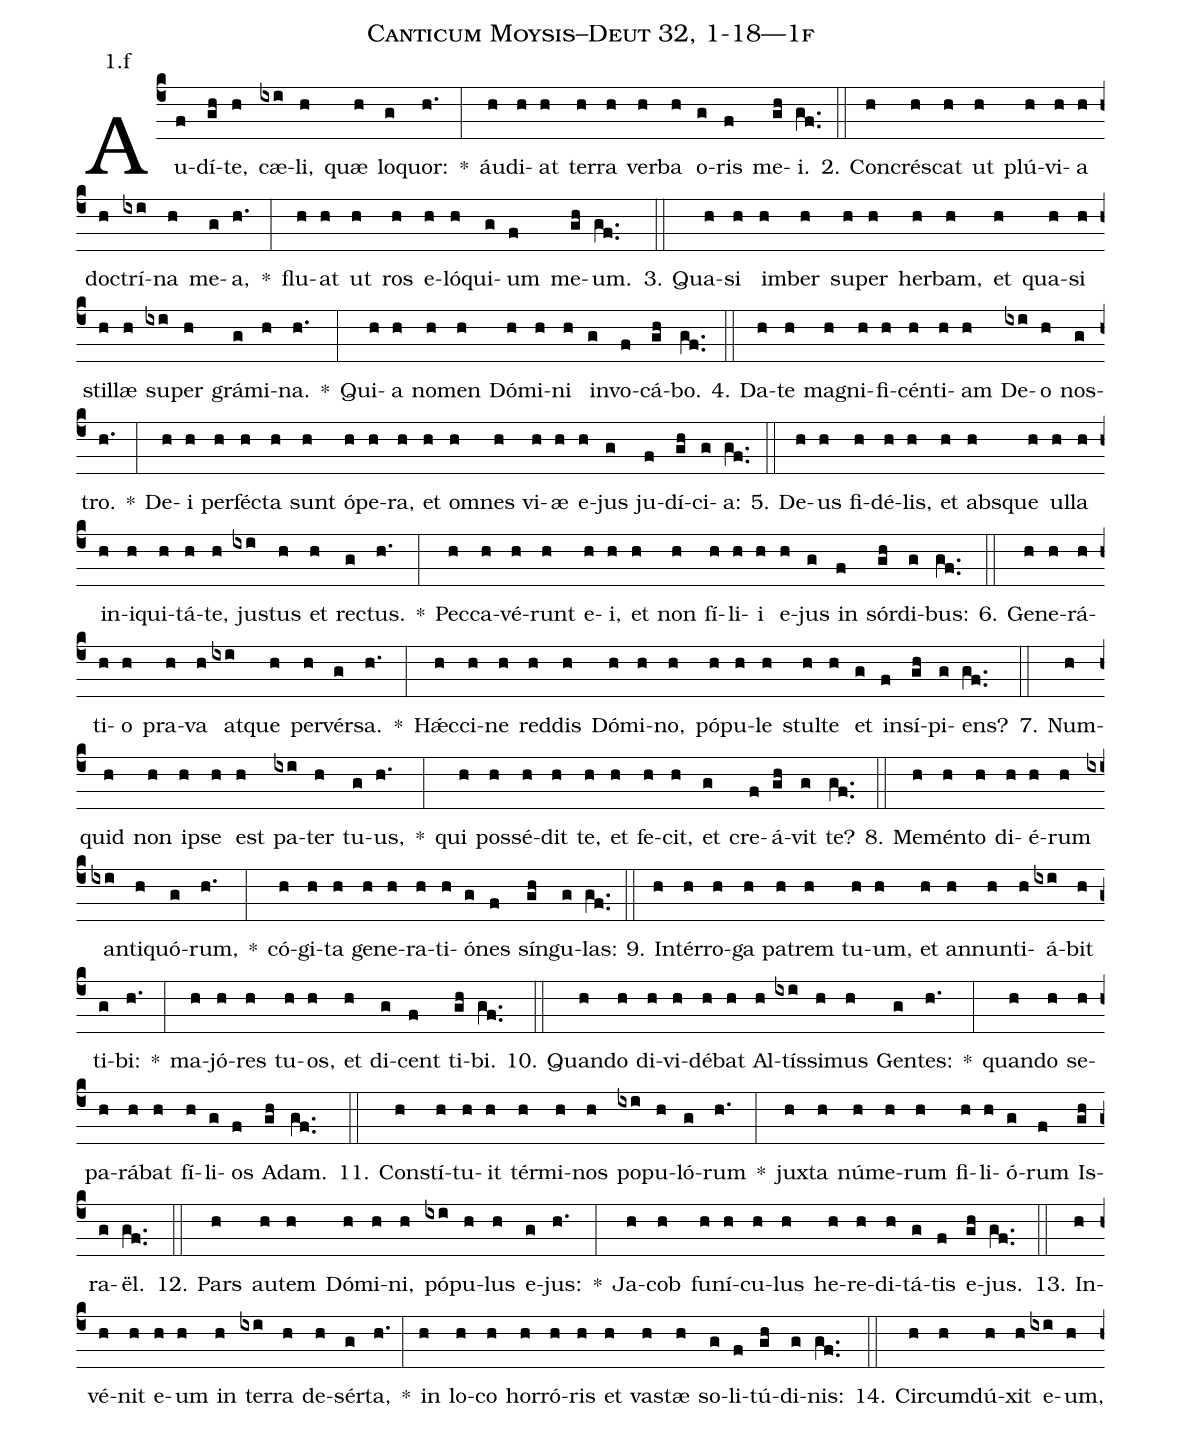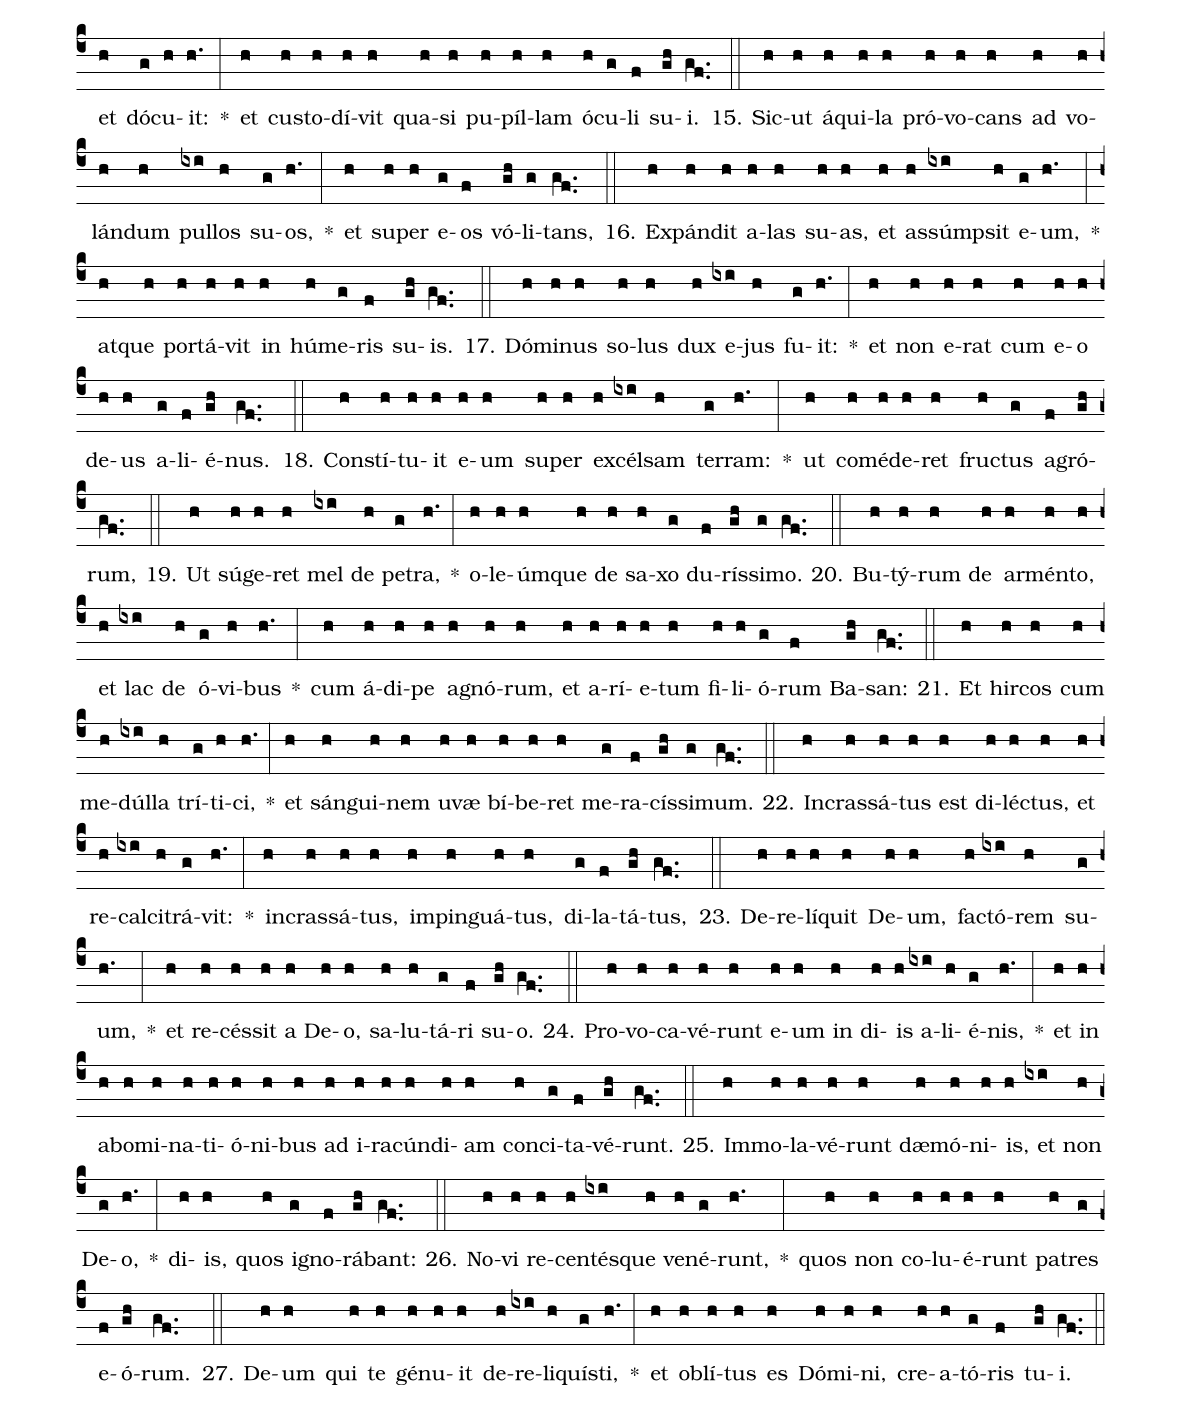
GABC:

name: Canticum Moysis--Deut 32, 1-18---1f;
annotation: 1.f;
%%
(c4)Au(f)dí(gh)te,(h) cæ(ixi)li,(h) quæ(h) lo(g)quor:(h.) *(:) áu(h)di(h)at(h) ter(h)ra(h) ver(h)ba(h) o(g)ris(f) me(gh)i.(gf..) (::)
2. Con(h)crés(h)cat(h) ut(h) plú(h)vi(h)a(h) doc(h)trí(ixi)na(h) me(g)a,(h.) *(:) flu(h)at(h) ut(h) ros(h) e(h)ló(h)qui(g)um(f) me(gh)um.(gf..) (::)
3. Qua(h)si(h) im(h)ber(h) su(h)per(h) her(h)bam,(h) et(h) qua(h)si(h) stil(h)læ(h) su(ixi)per(h) grá(g)mi(h)na.(h.) *(:) Qui(h)a(h) no(h)men(h) Dó(h)mi(h)ni(h) in(g)vo(f)cá(gh)bo.(gf..) (::)
4. Da(h)te(h) ma(h)gni(h)fi(h)cén(h)ti(h)am(h) De(ixi)o(h) nos(g)tro.(h.) *(:) De(h)i(h) per(h)féc(h)ta(h) sunt(h) ó(h)pe(h)ra,(h) et(h) om(h)nes(h) vi(h)æ(h) e(h)jus(g) ju(f)dí(gh)ci(g)a:(gf..) (::)
5. De(h)us(h) fi(h)dé(h)lis,(h) et(h) abs(h)que(h) ul(h)la(h) in(h)i(h)qui(h)tá(h)te,(h) jus(ixi)tus(h) et(h) rec(g)tus.(h.) *(:) Pec(h)ca(h)vé(h)runt(h) e(h)i,(h) et(h) non(h) fí(h)li(h)i(h) e(h)jus(g) in(f) sór(gh)di(g)bus:(gf..) (::)
6. Ge(h)ne(h)rá(h)ti(h)o(h) pra(h)va(h) at(ixi)que(h) per(h)vér(g)sa.(h.) *(:) Hǽc(h)ci(h)ne(h) red(h)dis(h) Dó(h)mi(h)no,(h) pó(h)pu(h)le(h) stul(h)te(h) et(g) in(f)sí(gh)pi(g)ens?(gf..) (::)
7. Num(h)quid(h) non(h) ip(h)se(h) est(h) pa(ixi)ter(h) tu(g)us,(h.) *(:) qui(h) pos(h)sé(h)dit(h) te,(h) et(h) fe(h)cit,(h) et(g) cre(f)á(gh)vit(g) te?(gf..) (::)
8. Me(h)mén(h)to(h) di(h)é(h)rum(h) an(ixi)ti(h)quó(g)rum,(h.) *(:) có(h)gi(h)ta(h) ge(h)ne(h)ra(h)ti(h)ó(g)nes(f) sín(gh)gu(g)las:(gf..) (::)
9. In(h)tér(h)ro(h)ga(h) pa(h)trem(h) tu(h)um,(h) et(h) an(h)nun(h)ti(h)á(ixi)bit(h) ti(g)bi:(h.) *(:) ma(h)jó(h)res(h) tu(h)os,(h) et(h) di(g)cent(f) ti(gh)bi.(gf..) (::)
10. Quan(h)do(h) di(h)vi(h)dé(h)bat(h) Al(h)tís(ixi)si(h)mus(h) Gen(g)tes:(h.) *(:) quan(h)do(h) se(h)pa(h)rá(h)bat(h) fí(h)li(g)os(f) A(gh)dam.(gf..) (::)
11. Con(h)stí(h)tu(h)it(h) tér(h)mi(h)nos(h) po(ixi)pu(h)ló(g)rum(h.) *(:) jux(h)ta(h) nú(h)me(h)rum(h) fi(h)li(h)ó(g)rum(f) Is(gh)ra(g)ël.(gf..) (::)
12. Pars(h) au(h)tem(h) Dó(h)mi(h)ni,(h) pó(ixi)pu(h)lus(h) e(g)jus:(h.) *(:) Ja(h)cob(h) fu(h)ní(h)cu(h)lus(h) he(h)re(h)di(h)tá(g)tis(f) e(gh)jus.(gf..) (::)
13. In(h)vé(h)nit(h) e(h)um(h) in(h) ter(ixi)ra(h) de(h)sér(g)ta,(h.) *(:) in(h) lo(h)co(h) hor(h)ró(h)ris(h) et(h) vas(h)tæ(h) so(g)li(f)tú(gh)di(g)nis:(gf..) (::)
14. Cir(h)cum(h)dú(h)xit(h) e(ixi)um,(h) et(h) dó(g)cu(h)it:(h.) *(:) et(h) cus(h)to(h)dí(h)vit(h) qua(h)si(h) pu(h)píl(h)lam(h) ó(h)cu(g)li(f) su(gh)i.(gf..) (::)
15. Sic(h)ut(h) á(h)qui(h)la(h) pró(h)vo(h)cans(h) ad(h) vo(h)lán(h)dum(h) pul(ixi)los(h) su(g)os,(h.) *(:) et(h) su(h)per(h) e(g)os(f) vó(gh)li(g)tans,(gf..) (::)
16. Ex(h)pán(h)dit(h) a(h)las(h) su(h)as,(h) et(h) as(h)súmp(ixi)sit(h) e(g)um,(h.) *(:) at(h)que(h) por(h)tá(h)vit(h) in(h) hú(h)me(g)ris(f) su(gh)is.(gf..) (::)
17. Dó(h)mi(h)nus(h) so(h)lus(h) dux(h) e(ixi)jus(h) fu(g)it:(h.) *(:) et(h) non(h) e(h)rat(h) cum(h) e(h)o(h) de(h)us(h) a(g)li(f)é(gh)nus.(gf..) (::)
18. Con(h)stí(h)tu(h)it(h) e(h)um(h) su(h)per(h) ex(h)cél(ixi)sam(h) ter(g)ram:(h.) *(:) ut(h) com(h)é(h)de(h)ret(h) fruc(h)tus(g) a(f)gró(gh)rum,(gf..) (::)
19. Ut(h) sú(h)ge(h)ret(h) mel(ixi) de(h) pe(g)tra,(h.) *(:) o(h)le(h)úm(h)que(h) de(h) sa(h)xo(g) du(f)rís(gh)si(g)mo.(gf..) (::)
20. Bu(h)tý(h)rum(h) de(h) ar(h)mén(h)to,(h) et(h) lac(ixi) de(h) ó(g)vi(h)bus(h.) *(:) cum(h) á(h)di(h)pe(h) a(h)gnó(h)rum,(h) et(h) a(h)rí(h)e(h)tum(h) fi(h)li(h)ó(g)rum(f) Ba(gh)san:(gf..) (::)
21. Et(h) hir(h)cos(h) cum(h) me(h)dúl(ixi)la(h) trí(g)ti(h)ci,(h.) *(:) et(h) sán(h)gui(h)nem(h) u(h)væ(h) bí(h)be(h)ret(h) me(g)ra(f)cís(gh)si(g)mum.(gf..) (::)
22. In(h)cras(h)sá(h)tus(h) est(h) di(h)léc(h)tus,(h) et(h) re(h)cal(ixi)ci(h)trá(g)vit:(h.) *(:) in(h)cras(h)sá(h)tus,(h) im(h)pin(h)guá(h)tus,(h) di(g)la(f)tá(gh)tus,(gf..) (::)
23. De(h)re(h)lí(h)quit(h) De(h)um,(h) fac(h)tó(ixi)rem(h) su(g)um,(h.) *(:) et(h) re(h)cés(h)sit(h) a(h) De(h)o,(h) sa(h)lu(h)tá(g)ri(f) su(gh)o.(gf..) (::)
24. Pro(h)vo(h)ca(h)vé(h)runt(h) e(h)um(h) in(h) di(h)is(h) a(ixi)li(h)é(g)nis,(h.) *(:) et(h) in(h) ab(h)o(h)mi(h)na(h)ti(h)ó(h)ni(h)bus(h) ad(h) i(h)ra(h)cún(h)di(h)am(h) con(h)ci(g)ta(f)vé(gh)runt.(gf..) (::)
25. Im(h)mo(h)la(h)vé(h)runt(h) dæ(h)mó(h)ni(h)is,(h) et(ixi) non(h) De(g)o,(h.) *(:) di(h)is,(h) quos(h) i(g)gno(f)rá(gh)bant:(gf..) (::)
26. No(h)vi(h) re(h)cen(h)tés(ixi)que(h) ve(h)né(g)runt,(h.) *(:) quos(h) non(h) co(h)lu(h)é(h)runt(h) pa(h)tres(g) e(f)ó(gh)rum.(gf..) (::)
27. De(h)um(h) qui(h) te(h) gé(h)nu(h)it(h) de(h)re(ixi)li(h)quís(g)ti,(h.) *(:) et(h) ob(h)lí(h)tus(h) es(h) Dó(h)mi(h)ni,(h) cre(h)a(h)tó(g)ris(f) tu(gh)i.(gf..) (::)
